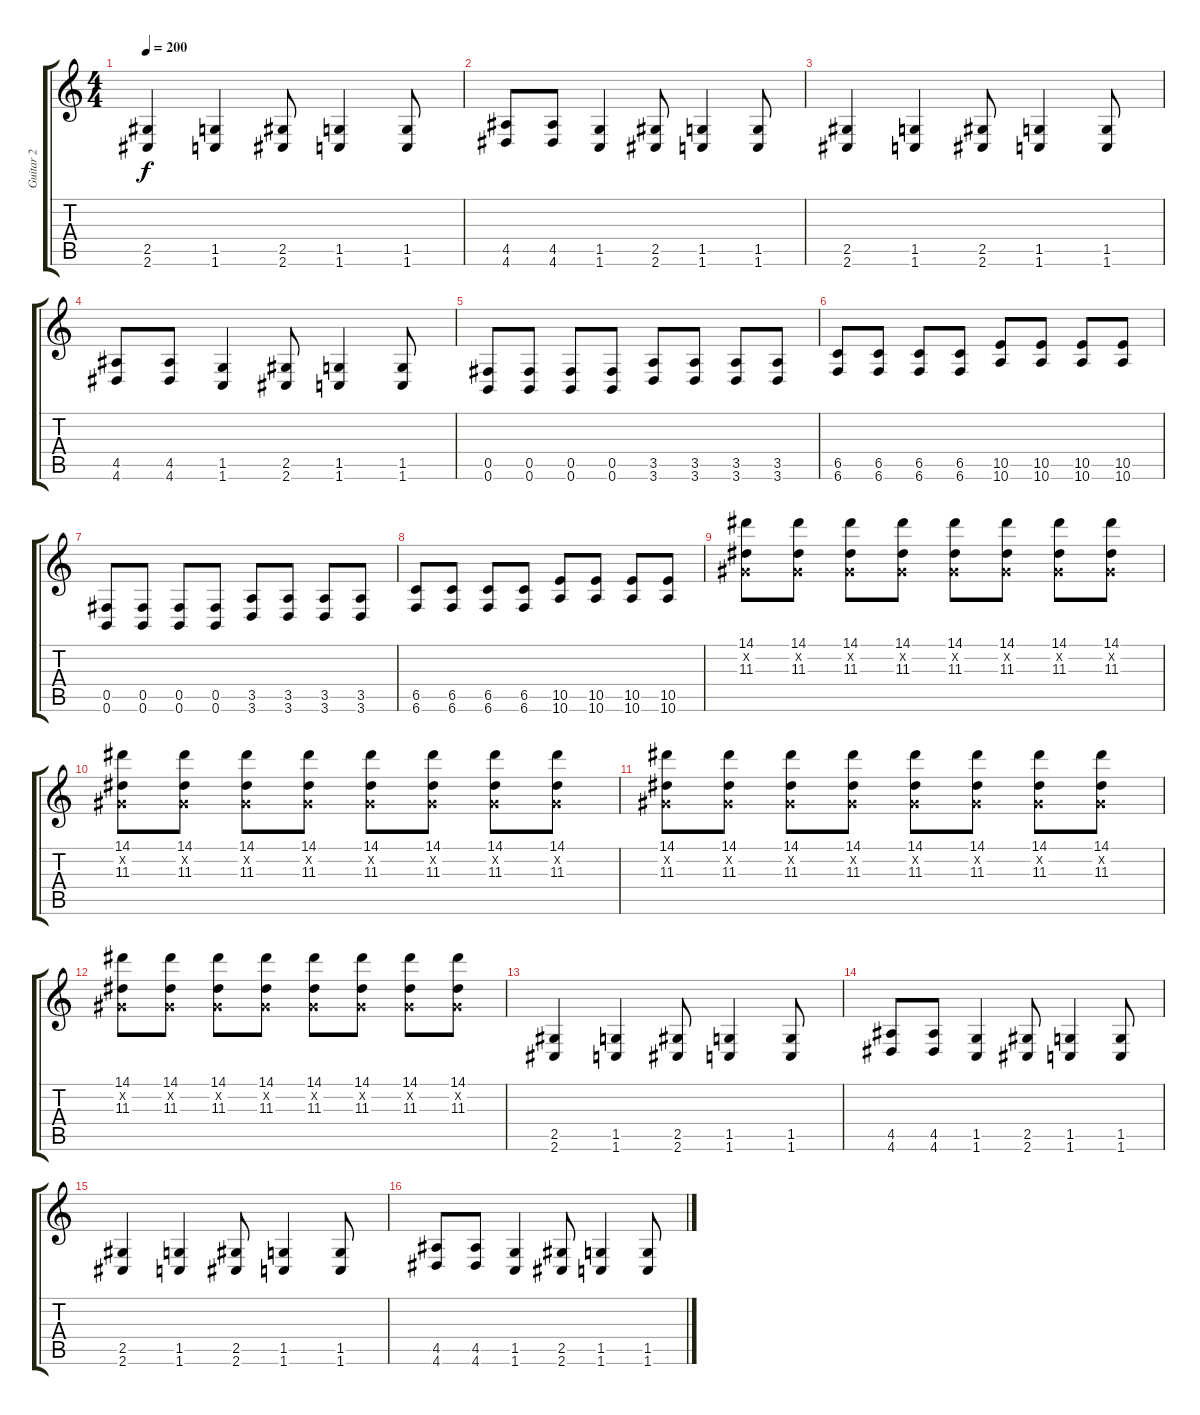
\track ("Guitar 2" "Guitar 2") {instrument distortionguitar}
\staff {score tabs}
\tuning (Db4 Ab3 E3 B2 Gb2 B1) {hide}
\ts (4 4)
\tempo 200
\clef g2
\ks c
(2.5 2.6).4{dy f} (1.5 1.6).4 (2.5 2.6).8 (1.5 1.6).4 (1.5 1.6).8 |
(4.5 4.6).8 (4.5 4.6).8 (1.5 1.6).4 (2.5 2.6).8 (1.5 1.6).4 (1.5 1.6).8 |
(2.5 2.6).4 (1.5 1.6).4 (2.5 2.6).8 (1.5 1.6).4 (1.5 1.6).8 |
(4.5 4.6).8 (4.5 4.6).8 (1.5 1.6).4 (2.5 2.6).8 (1.5 1.6).4 (1.5 1.6).8 |
(0.5 0.6).8 (0.5 0.6).8 (0.5 0.6).8 (0.5 0.6).8 (3.5 3.6).8 (3.5 3.6).8 (3.5 3.6).8 (3.5 3.6).8 |
(6.5 6.6).8 (6.5 6.6).8 (6.5 6.6).8 (6.5 6.6).8 (10.5 10.6).8 (10.5 10.6).8 (10.5 10.6).8 (10.5 10.6).8 |
(0.5 0.6).8 (0.5 0.6).8 (0.5 0.6).8 (0.5 0.6).8 (3.5 3.6).8 (3.5 3.6).8 (3.5 3.6).8 (3.5 3.6).8 |
(6.5 6.6).8 (6.5 6.6).8 (6.5 6.6).8 (6.5 6.6).8 (10.5 10.6).8 (10.5 10.6).8 (10.5 10.6).8 (10.5 10.6).8 |
(14.1 0.2{x} 11.3).8 (14.1 0.2{x} 11.3).8 (14.1 0.2{x} 11.3).8 (14.1 0.2{x} 11.3).8 (14.1 0.2{x} 11.3).8 (14.1 0.2{x} 11.3).8 (14.1 0.2{x} 11.3).8 (14.1 0.2{x} 11.3).8 |
(14.1 0.2{x} 11.3).8 (14.1 0.2{x} 11.3).8 (14.1 0.2{x} 11.3).8 (14.1 0.2{x} 11.3).8 (14.1 0.2{x} 11.3).8 (14.1 0.2{x} 11.3).8 (14.1 0.2{x} 11.3).8 (14.1 0.2{x} 11.3).8 |
(14.1 0.2{x} 11.3).8 (14.1 0.2{x} 11.3).8 (14.1 0.2{x} 11.3).8 (14.1 0.2{x} 11.3).8 (14.1 0.2{x} 11.3).8 (14.1 0.2{x} 11.3).8 (14.1 0.2{x} 11.3).8 (14.1 0.2{x} 11.3).8 |
(14.1 0.2{x} 11.3).8 (14.1 0.2{x} 11.3).8 (14.1 0.2{x} 11.3).8 (14.1 0.2{x} 11.3).8 (14.1 0.2{x} 11.3).8 (14.1 0.2{x} 11.3).8 (14.1 0.2{x} 11.3).8 (14.1 0.2{x} 11.3).8 |
(2.5 2.6).4 (1.5 1.6).4 (2.5 2.6).8 (1.5 1.6).4 (1.5 1.6).8 |
(4.5 4.6).8 (4.5 4.6).8 (1.5 1.6).4 (2.5 2.6).8 (1.5 1.6).4 (1.5 1.6).8 |
(2.5 2.6).4 (1.5 1.6).4 (2.5 2.6).8 (1.5 1.6).4 (1.5 1.6).8 |
(4.5 4.6).8 (4.5 4.6).8 (1.5 1.6).4 (2.5 2.6).8 (1.5 1.6).4 (1.5 1.6).8
